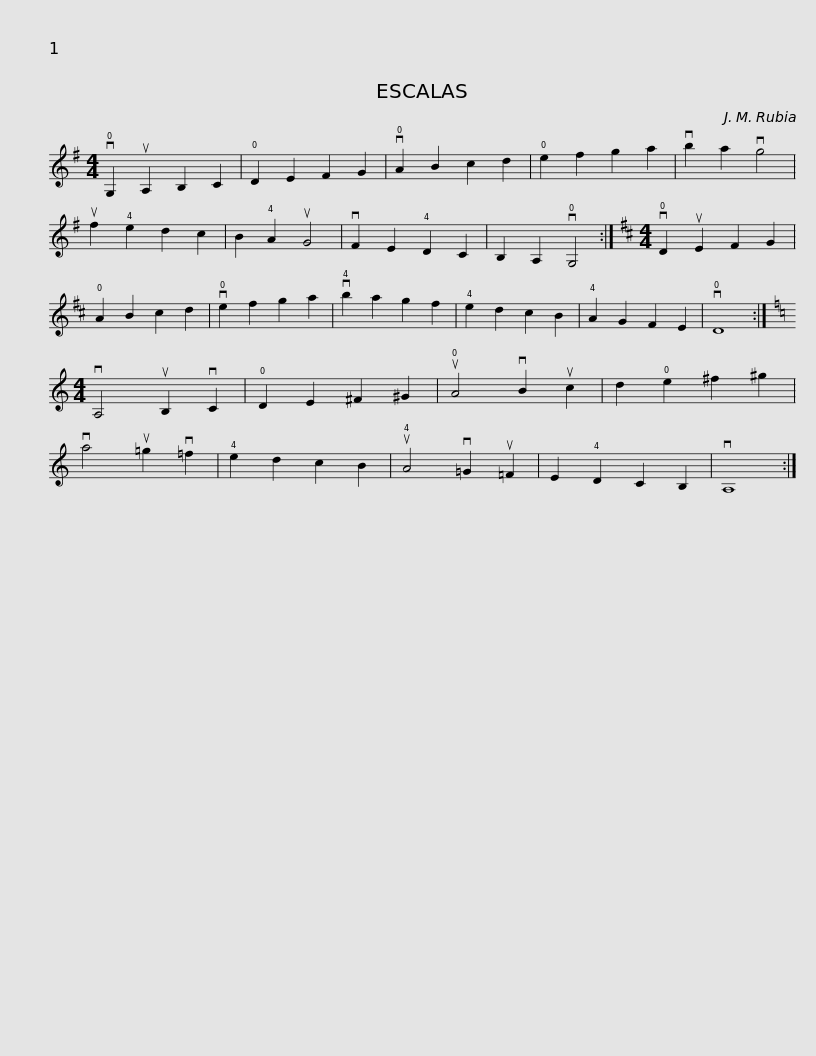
X:1
L:1/8
M:4/4
I:linebreak $
K:G
V:1 treble
V:1
 v!0!G,2 uA,2 B,2 C2 | !0!D2 E2 F2 G2 | v!0!A2 B2 c2 d2 | !0!e2 f2 g2 a2 | vb2 a2 vg4 |$ %5
 uf2 !4!e2 d2 c2 | B2 !4!A2 uG4 | vF2 E2 !4!D2 C2 | B,2 A,2 v!0!G,4 :|$[K:D][M:4/4] v!0!D2 uE2 F2 G2 | %10
 !0!A2 B2 c2 d2 | v!0!e2 f2 g2 a2 | v!4!b2 a2 g2 f2 |$ !4!e2 d2 c2 B2 | !4!A2 G2 F2 E2 | %15
 v!0!D8 :|$[K:C][M:4/4] vA,4 uB,2 vC2 | !0!D2 E2 ^F2 ^G2 | u!0!A4 vB2 uc2 | d2 !0!e2 ^f2 ^g2 | %20
 va4 u=g2 v=f2 |$ !4!e2 d2 c2 B2 | u!4!A4 v=G2 u=F2 | E2 !4!D2 C2 B,2 | vA,8 :| %25
